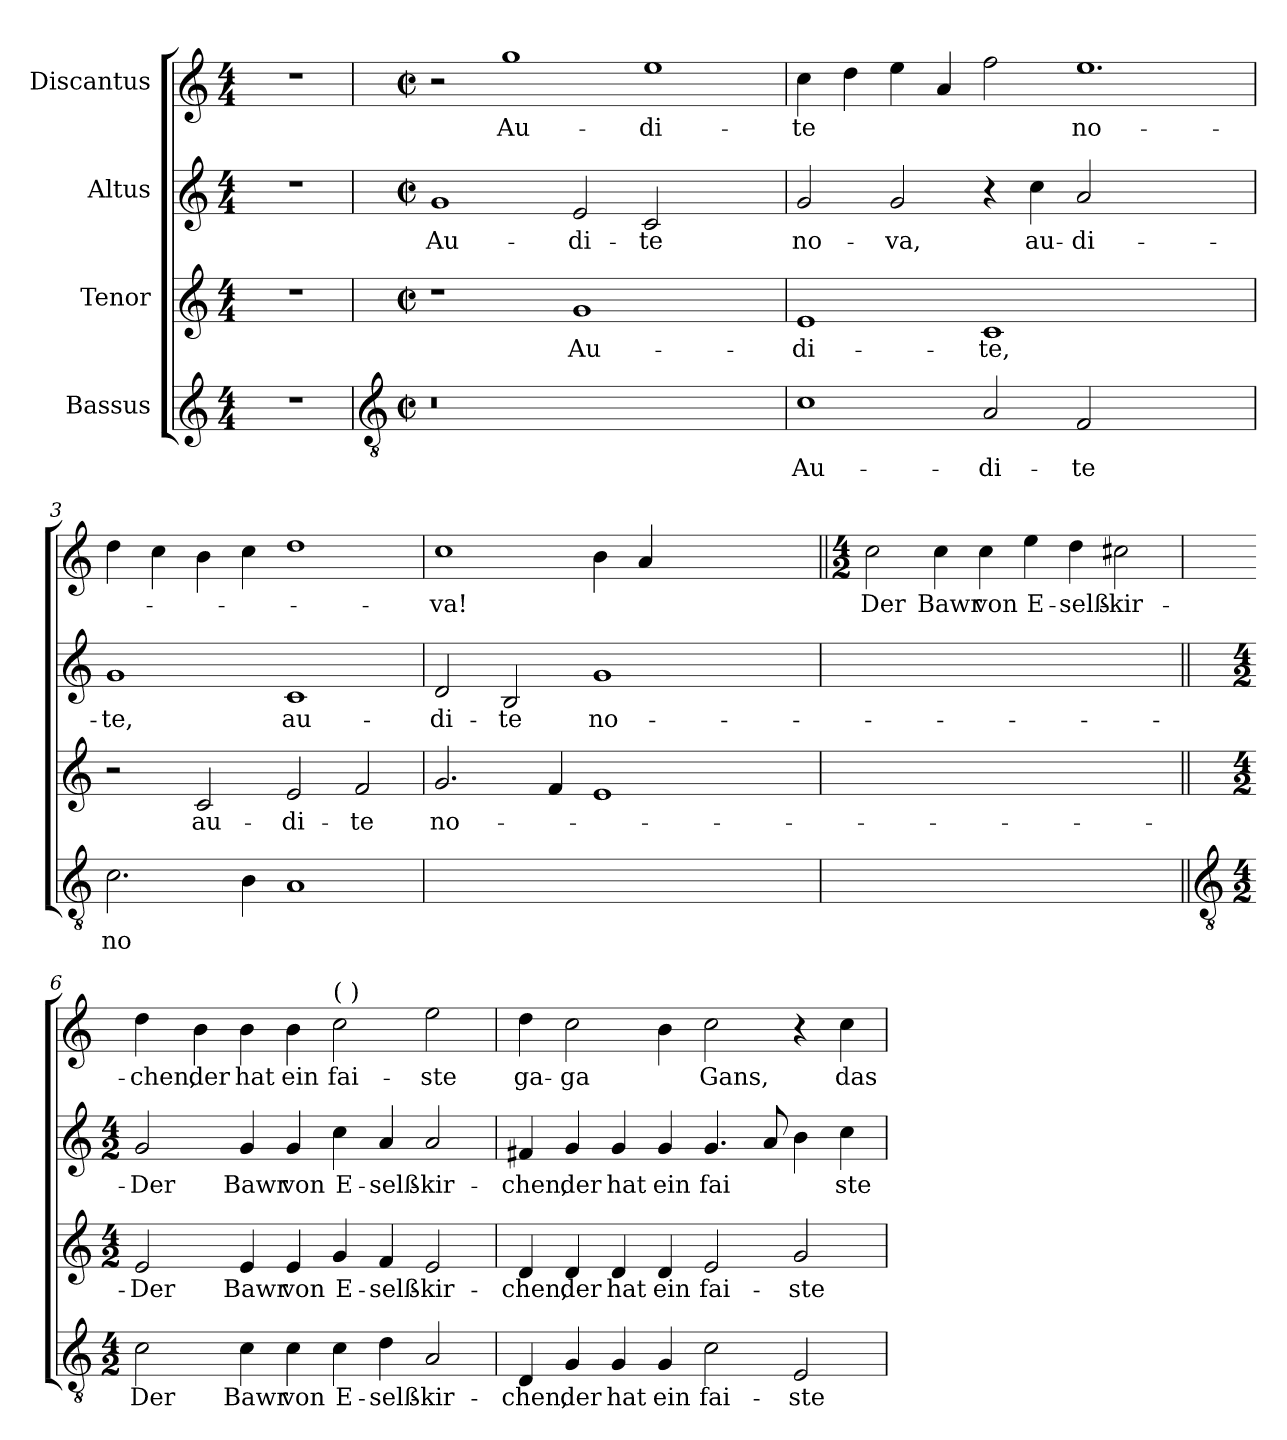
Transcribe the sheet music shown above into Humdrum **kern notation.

**kern	**text	**kern	**text	**kern	**text	**kern	**text
*part4	*part4	*part3	*part3	*part2	*part2	*part1	*part1
*staff4	*staff4	*staff3	*staff3	*staff2	*staff2	*staff1	*staff1
*I"Bassus	*	*I"Tenor	*	*I"Altus	*	*I"Discantus	*
*clefG2	*	*clefG2	*	*clefG2	*	*clefG2	*
*k[]	*	*k[]	*	*k[]	*	*k[]	*
*C:	*	*C:	*	*C:	*	*C:	*
*M4/4	*	*M4/4	*	*M4/4	*	*M4/4	*
=	=	=	=	=	=	=	=
1r	.	1r	.	1r	.	1r	.
!!LO:LB:g=z
=1	=1	=1	=1	=1	=1	=1	=1
*clefGv2	*	*	*	*	*	*	*
*M4/2	*	*M4/2	*	*M4/2	*	*M4/2	*
*met(c|)	*	*met(c|)	*	*met(c|)	*	*met(c|)	*
!	!	!	!	!	!LO:LY:b	!	!
0r	.	1r	.	1g	Au-	2r	.
!	!	!	!	!	!	!	!LO:LY:b
.	.	.	.	.	.	1gg	Au-
!	!	!	!LO:LY:b	!	!LO:LY:b	!	!
.	.	1g	Au-	2e	-di-	.	.
!	!	!	!	!	!LO:LY:b	!	!LO:LY:b
.	.	.	.	2c	-te	1ee	-di-
2ryy	.	2ryy	.	2ryy	.	.	.
=2	=2	=2	=2	=2	=2	=2	=2
!	!LO:LY:b	!	!LO:LY:b	!	!LO:LY:b	!	!LO:LY:b
1c	Au-	1e	-di-	2g	no-	4cc	-te
.	.	.	.	.	.	4dd	.
!	!	!	!	!	!LO:LY:b	!	!
.	.	.	.	2g	-va,	4ee	.
.	.	.	.	.	.	4a	.
!	!LO:LY:b	!	!LO:LY:b	!	!	!	!
2A	-di-	1c	-te,	4r	.	2ff	.
!	!	!	!	!	!LO:LY:b	!	!
.	.	.	.	4cc	au-	.	.
!	!LO:LY:b	!	!	!	!LO:LY:b	!	!LO:LY:b
2F	-te	.	.	2a	-di-	1.ee	no-
1ryy	.	1ryy	.	1ryy	.	.	.
=3	=3	=3	=3	=3	=3	=3	=3
!	!LO:LY:b	!	!	!	!LO:LY:b	!	!
2.c	no	2r	.	1g	-te,	4dd	.
.	.	.	.	.	.	4cc	.
!	!	!	!LO:LY:b	!	!	!	!
.	.	2c	au-	.	.	4b	.
4B	.	.	.	.	.	4cc	.
!	!	!	!LO:LY:b	!	!LO:LY:b	!	!
1A	.	2e	-di-	1c	au-	1dd	.
!	!	!	!LO:LY:b	!	!	!	!
.	.	2f	-te	.	.	.	.
=4	=4	=4	=4	=4	=4	=4	=4
!	!LO:LY:b	!	!LO:LY:b	!	!LO:LY:b	!	!LO:LY:b
[0G;<yy	va!	2.g	no-	2d	-di-	1cc	-va!
!	!	!	!	!	!LO:LY:b	!	!
.	.	.	.	2B	-te	.	.
.	.	4f	.	.	.	.	.
!	!	!	!	!	!LO:LY:b	!	!
.	.	1e	.	1g	no-	4b	.
.	.	.	.	.	.	4a	.
.	.	.	.	.	.	1b;<yy	.
2ryy	.	2ryy	.	2ryy	.	.	.
!!LO:LB:g=z
=5	=5||	=5	=5||	=5	=5||	=5||	=5||
*	*	*	*	*	*	*M4/2	*
!	!	!	!LO:LY:b	!	!LO:LY:b	!	!LO:LY:b
1.Gyy_	.	[1.d;<yy	-va!	[1.g;<yy	-va!	2cc	Der
!	!	!	!	!	!	!	!LO:LY:b
.	.	.	.	.	.	4cc	Bawr
!	!	!	!	!	!	!	!LO:LY:b
.	.	.	.	.	.	4cc	von
!	!	!	!	!	!	!	!LO:LY:b
.	.	.	.	.	.	4ee	E-
!	!	!	!	!	!	!	!LO:LY:b
.	.	.	.	.	.	4dd	-selß-
!	!	!	!	!	!	!	!LO:LY:b
2Gyy]	.	2dyy]	.	2gyy]	.	2cc#X	-kir-
!!LO:LB:g=z
=6||	=6	=6||	=6	=6||	=6	=6	=6
*clefGv2	*	*	*	*	*	*	*
*M4/2	*	*M4/2	*	*M4/2	*	*	*
!	!LO:LY:b	!	!LO:LY:b	!	!LO:LY:b	!	!LO:LY:b
2c	Der	2e	Der	2g	Der	4dd	-chen,
!	!	!	!	!	!	!	!LO:LY:b
.	.	.	.	.	.	4b	der
!	!LO:LY:b	!	!LO:LY:b	!	!LO:LY:b	!	!LO:LY:b
4c	Bawr	4e	Bawr	4g	Bawr	4b	hat
!	!LO:LY:b	!	!LO:LY:b	!	!LO:LY:b	!	!LO:LY:b
4c	von	4e	von	4g	von	4b	ein
!	!	!	!	!	!	!LO:TX:a:t=(  )	!
!	!LO:LY:b	!	!LO:LY:b	!	!LO:LY:b	!	!LO:LY:b
4c	E-	4g	E-	4cc	E-	2cc	fai-
!	!LO:LY:b	!	!LO:LY:b	!	!LO:LY:b	!	!
4d	-selß-	4f	-selß-	4a	-selß-	.	.
!	!LO:LY:b	!	!LO:LY:b	!	!LO:LY:b	!	!LO:LY:b
2A	-kir-	2e	-kir-	2a	-kir-	2ee	-ste
=7	=7	=7	=7	=7	=7	=7	=7
!	!LO:LY:b	!	!LO:LY:b	!	!LO:LY:b	!	!LO:LY:b
4D	-chen,	4d	-chen,	4f#X	-chen,	4dd	ga-
!	!LO:LY:b	!	!LO:LY:b	!	!LO:LY:b	!	!LO:LY:b
4G	der	4d	der	4g	der	2cc	-ga
!	!LO:LY:b	!	!LO:LY:b	!	!LO:LY:b	!	!
4G	hat	4d	hat	4g	hat	.	.
!	!LO:LY:b	!	!LO:LY:b	!	!LO:LY:b	!	!
4G	ein	4d	ein	4g	ein	4b	.
!	!LO:LY:b	!	!LO:LY:b	!	!LO:LY:b	!	!LO:LY:b
2c	fai-	2e	fai-	4.g	fai	2cc	Gans,
!	!	!	!	!	!LO:LY:b	!	!
.	.	.	.	8a	-	.	.
!	!LO:LY:b	!	!LO:LY:b	!	!	!	!
2E	-ste	2g	-ste	4b	.	4r	.
!	!	!	!	!	!LO:LY:b	!	!LO:LY:b
.	.	.	.	4cc	ste	4cc	das
=	=	=	=	=	=	=	=
*-	*-	*-	*-	*-	*-	*-	*-
